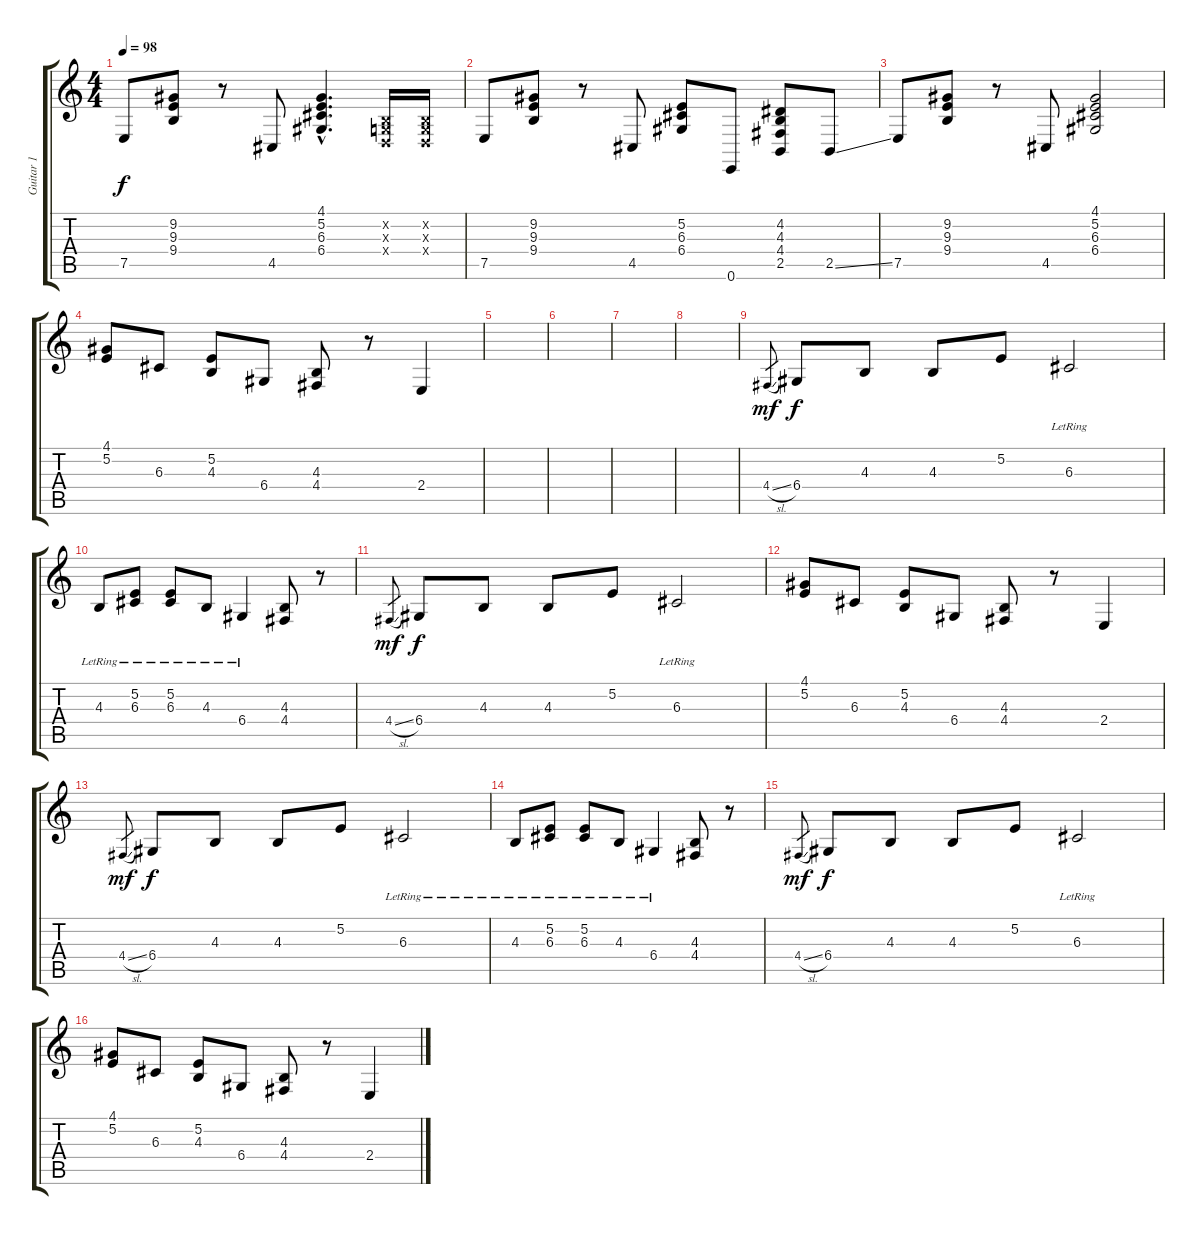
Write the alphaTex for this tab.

\track ("Guitar 1" "Guitar 1") {instrument violin}
\staff {score tabs}
\tuning (E4 B3 G3 D3 A2 E2) {hide}
\ts (4 4)
\tempo 98
\clef g2
\ks c
7.5.8{dy f} (9.2 9.3 9.4).8 r.8 4.5.8 (4.1{hac} 5.2{hac} 6.3{hac} 6.4{hac}).4{d} (0.2{x} 0.3{x} 0.4{x}).16 (0.2{x} 0.3{x} 0.4{x}).16 |
7.5.8 (9.2 9.3 9.4).8 r.8 4.5.8 (5.2 6.3 6.4).8 0.6.8 (4.2 4.3 4.4 2.5).8 2.5{ss}.8 |
7.5.8 (9.2 9.3 9.4).8 r.8 4.5.8 (4.1 5.2 6.3 6.4).2 |
(4.1 5.2).8 6.3.8 (5.2 4.3).8 6.4.8 (4.3 4.4).8 r.8 2.4.4 |
|
|
|
|
4.4{sl}.8{gr dy mf} 6.4.8{dy f} 4.3.8 4.3.8 5.2.8 6.3{lr}.2 |
4.3{lr}.8 (5.2{lr} 6.3{lr}).8 (5.2{lr} 6.3{lr}).8 4.3{lr}.8 6.4{lr}.4 (4.3 4.4).8 r.8 |
4.4{sl}.8{gr dy mf} 6.4.8{dy f} 4.3.8 4.3.8 5.2.8 6.3{lr}.2 |
(4.1 5.2).8 6.3.8 (5.2 4.3).8 6.4.8 (4.3 4.4).8 r.8 2.4.4 |
4.4{sl}.8{gr dy mf} 6.4.8{dy f} 4.3.8 4.3.8 5.2.8 6.3{lr}.2 |
4.3{lr}.8 (5.2{lr} 6.3{lr}).8 (5.2{lr} 6.3{lr}).8 4.3{lr}.8 6.4{lr}.4 (4.3 4.4).8 r.8 |
4.4{sl}.8{gr dy mf} 6.4.8{dy f} 4.3.8 4.3.8 5.2.8 6.3{lr}.2 |
(4.1 5.2).8 6.3.8 (5.2 4.3).8 6.4.8 (4.3 4.4).8 r.8 2.4.4
